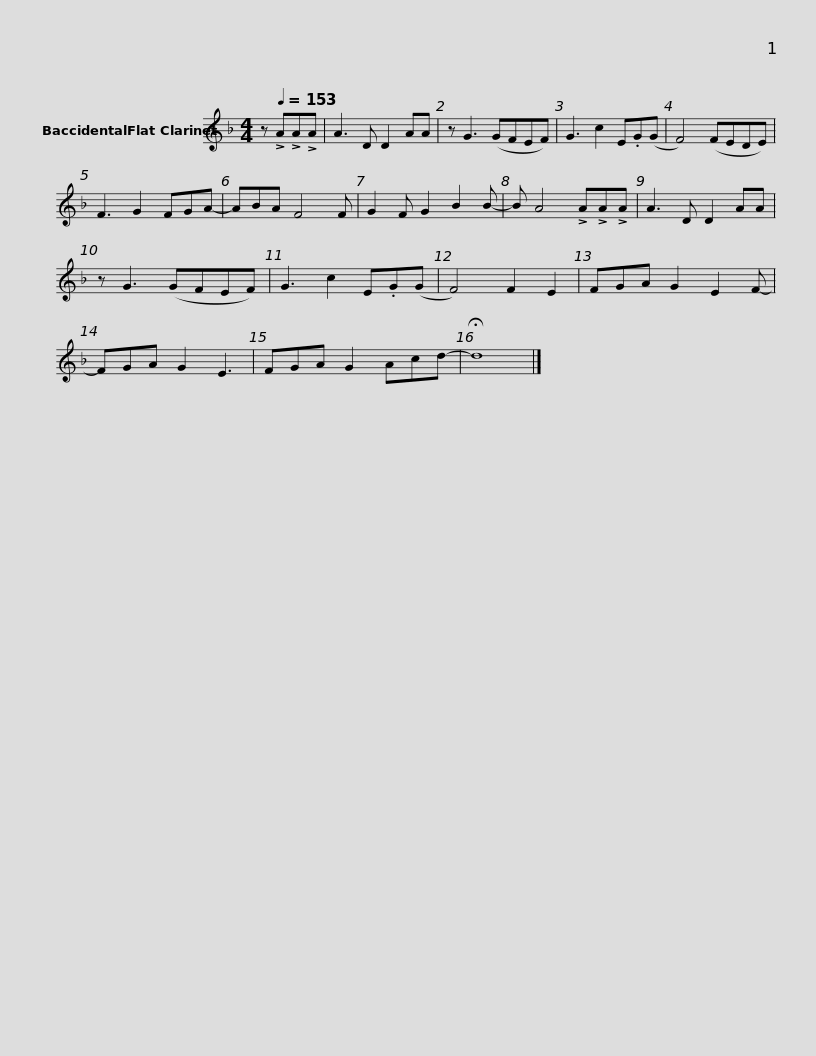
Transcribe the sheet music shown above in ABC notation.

X:1
L:1/8
M:4/4
I:linebreak $
K:none
V:1 treble transpose=-2
V:1
[K:F] z[Q:1/4=153] !>!A!>!A!>!A | A3 D D2 AA | z G3 (GFEF) | G3 c2 E.G(G | F4) (FEDE) | %5
 F3 G2 FGA- | ABA F4 F |$ G2 F G2 B2 B- | B A4 !>!A!>!A!>!A | A3 D D2 AA | %10
 z G3 (GFEF) | G3 c2 E.G(G | F4) F2 E2 | FGA G2 E2 F- |$ FGA G2 E3 | %15
 FGA G2 Acd- | !fermata!d8 |] %17
